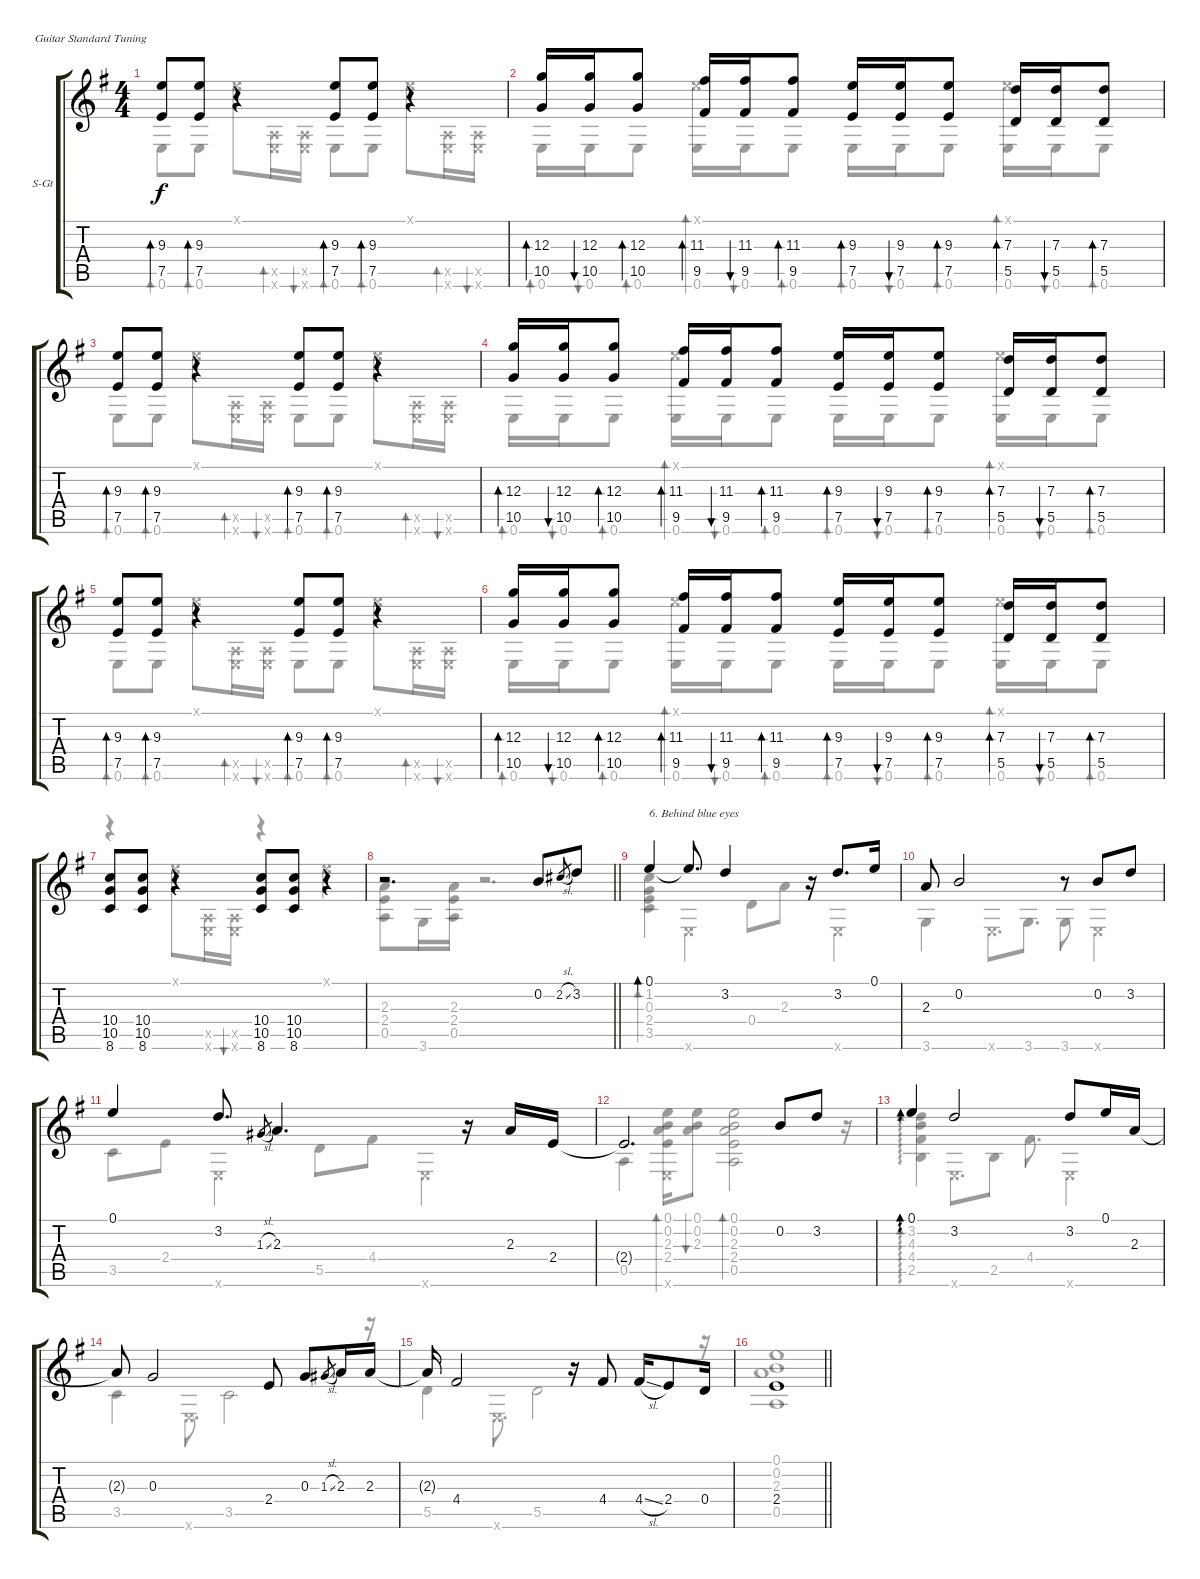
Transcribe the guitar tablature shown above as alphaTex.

\defaultSystemsLayout 4
\bracketExtendMode groupsimilarinstruments
\firstSystemTrackNameOrientation horizontal
\otherSystemsTrackNameOrientation horizontal
\track ("Steel Guitar" "S-Gt") {instrument acousticguitarsteel}
\staff {score tabs}
\tuning (E4 B3 G3 D3 A2 E2)
\voice
\ts (4 4)
\tempo (80 hide)
\clef g2
\scale
0.505402
\ks g
(9.3 7.5).8{bd 30 dy f} (9.3 7.5).8{bd 30} r.4 (9.3 7.5).8{bd 30} (9.3 7.5).8{bd 30} r.4 |
\scale
0.494627 (12.3 10.5).16{bd 30} (12.3 10.5).16{bu 30} (12.3 10.5).8{bd 30} (11.3 9.5).16{bd 30} (11.3 9.5).16{bu 30} (11.3 9.5).8{bd 30} (9.3 7.5).16{bd 30} (9.3 7.5).16{bu 30} (9.3 7.5).8{bd 30} (7.3 5.5).16{bd 30} (7.3 5.5).16{bu 30} (7.3 5.5).8{bd 30} |
\scale
0.499691 (9.3 7.5).8{bd 30} (9.3 7.5).8{bd 30} r.4 (9.3 7.5).8{bd 30} (9.3 7.5).8{bd 30} r.4 |
\scale
0.500329 (12.3 10.5).16{bd 30} (12.3 10.5).16{bu 30} (12.3 10.5).8{bd 30} (11.3 9.5).16{bd 30} (11.3 9.5).16{bu 30} (11.3 9.5).8{bd 30} (9.3 7.5).16{bd 30} (9.3 7.5).16{bu 30} (9.3 7.5).8{bd 30} (7.3 5.5).16{bd 30} (7.3 5.5).16{bu 30} (7.3 5.5).8{bd 30} |
\scale
0.503974 (9.3 7.5).8{bd 30} (9.3 7.5).8{bd 30} r.4 (9.3 7.5).8{bd 30} (9.3 7.5).8{bd 30} r.4 |
\scale
0.496053 (12.3 10.5).16{bd 30} (12.3 10.5).16{bu 30} (12.3 10.5).8{bd 30} (11.3 9.5).16{bd 30} (11.3 9.5).16{bu 30} (11.3 9.5).8{bd 30} (9.3 7.5).16{bd 30} (9.3 7.5).16{bu 30} (9.3 7.5).8{bd 30} (7.3 5.5).16{bd 30} (7.3 5.5).16{bu 30} (7.3 5.5).8{bd 30} |
\scale
0.513889 (8.6 10.5 10.4).8 (8.6 10.5 10.4).8 r.4 (8.6 10.5 10.4).8 (8.6 10.5 10.4).8 r.4 |
\tempo (60 0.75 hide)
\scale
0.486111
\barLineRight lightlight
r.2{d} 0.2.8 2.2{sl}.8{gr} 3.2.8 |
\scale
0.58541 0.1.4{bd 0 txt "6. Behind blue eyes"} 0.1{t}.8{d} 3.2.4 r.16 3.2.8{d} 0.1.16 |
\scale
0.41453 2.3.8 0.2.2 r.8 0.2.8 3.2.8 |
\scale
0.447934 0.1.4 3.2.8{d} 1.3{sl}.8{gr} 2.3.4{d} r.16 2.3.16 2.4.16 |
\scale
0.552346 2.4{t}.2{d} 0.2.8 3.2.8 |
\scale
0.533824 0.1.4{ad 0} 3.2.2 3.2.8 0.1.16 2.3.16 |
\scale
0.466229 2.3{t}.8 0.3.2 2.4.8 0.3.8 1.3{sl}.8{gr} 2.3.16 2.3.16 |
\scale
0.682587 2.3{t}.16 4.4.2 r.16 4.4.8 4.4{sl}.16 2.4.8 0.4.16 |
\scale
0.316558
\barLineRight lightlight
2.4.1
\voice
\clef g2
\ottava regular
\simile none
\scale
0.505402
\ks g
0.6.8{bd 0 dy f} 0.6.8{bd 0} 0.1{x}.8 (0.5{x} 0.6{x}).16{bd 30} (0.5{x} 0.6{x}).16{bu 30} 0.6.8{bd 0} 0.6.8{bd 0} 0.1{x}.8 (0.5{x} 0.6{x}).16{bd 30} (0.5{x} 0.6{x}).16{bu 30} |
\scale
0.494627 0.6.16{bd 0} 0.6.16{bu 0} 0.6.8{bd 0} (0.6 0.1{x}).16{bd 0} 0.6.16{bu 0} 0.6.8{bd 0} 0.6.16{bd 0} 0.6.16{bu 0} 0.6.8{bd 0} (0.6 0.1{x}).16{bd 0} 0.6.16{bu 0} 0.6.8{bd 0} |
\scale
0.499691 0.6.8{bd 0} 0.6.8{bd 0} 0.1{x}.8 (0.5{x} 0.6{x}).16{bd 30} (0.5{x} 0.6{x}).16{bu 30} 0.6.8{bd 0} 0.6.8{bd 0} 0.1{x}.8 (0.5{x} 0.6{x}).16{bd 30} (0.5{x} 0.6{x}).16{bu 30} |
\scale
0.500329 0.6.16{bd 0} 0.6.16{bu 0} 0.6.8{bd 0} (0.6 0.1{x}).16{bd 0} 0.6.16{bu 0} 0.6.8{bd 0} 0.6.16{bd 0} 0.6.16{bu 0} 0.6.8{bd 0} (0.6 0.1{x}).16{bd 0} 0.6.16{bu 0} 0.6.8{bd 0} |
\scale
0.503974 0.6.8{bd 0} 0.6.8{bd 0} 0.1{x}.8 (0.5{x} 0.6{x}).16{bd 30} (0.5{x} 0.6{x}).16{bu 30} 0.6.8{bd 0} 0.6.8{bd 0} 0.1{x}.8 (0.5{x} 0.6{x}).16{bd 30} (0.5{x} 0.6{x}).16{bu 30} |
\scale
0.496053 0.6.16{bd 0} 0.6.16{bu 0} 0.6.8{bd 0} (0.6 0.1{x}).16{bd 0} 0.6.16{bu 0} 0.6.8{bd 0} 0.6.16{bd 0} 0.6.16{bu 0} 0.6.8{bd 0} (0.6 0.1{x}).16{bd 0} 0.6.16{bu 0} 0.6.8{bd 0} |
\scale
0.513889 r.4 0.1{x}.8 (0.5{x} 0.6{x}).16 (0.5{x} 0.6{x}).16{bu 30} r.4 0.1{x}.4 |
\scale
0.486111
\barLineRight lightlight
(0.5 2.4 2.3).8 3.6.16 (0.5 2.4 2.3).16 r.2{d} |
\scale
0.58541 (3.5 2.4 0.3 1.2).4{bd 30} 0.6{x}.4 0.4.8 2.3.8 0.6{x}.4 |
\scale
0.41453 3.6.4 0.6{x}.8{d} 3.6.8{d} 3.6.8 0.6{x}.4 |
\scale
0.447934 3.5.8 2.4.8 0.6{x}.4 5.5.8 4.4.8 0.6{x}.4 |
\scale
0.552346 0.5.4 (0.6{x} 0.1 0.2 2.3 2.4).16{bd 30} (2.3 0.2 0.1).8{bu 30} (0.1 0.2 2.3 2.4 0.5).2{bd 30} r.16 |
\scale
0.533824 (2.5 4.4 4.3 3.2).4{ad 0} 0.6{x}.8{d} 2.5.8 4.4.8{d} 0.6{x}.4 |
\scale
0.466229 3.5.4 0.6{x}.8{d} 3.5.2 r.16 |
\scale
0.682587 5.5.4 0.6{x}.8{d} 5.5.2 r.16 |
\scale
0.316558
\barLineRight lightlight
(0.5 2.3 0.2 0.1).1
